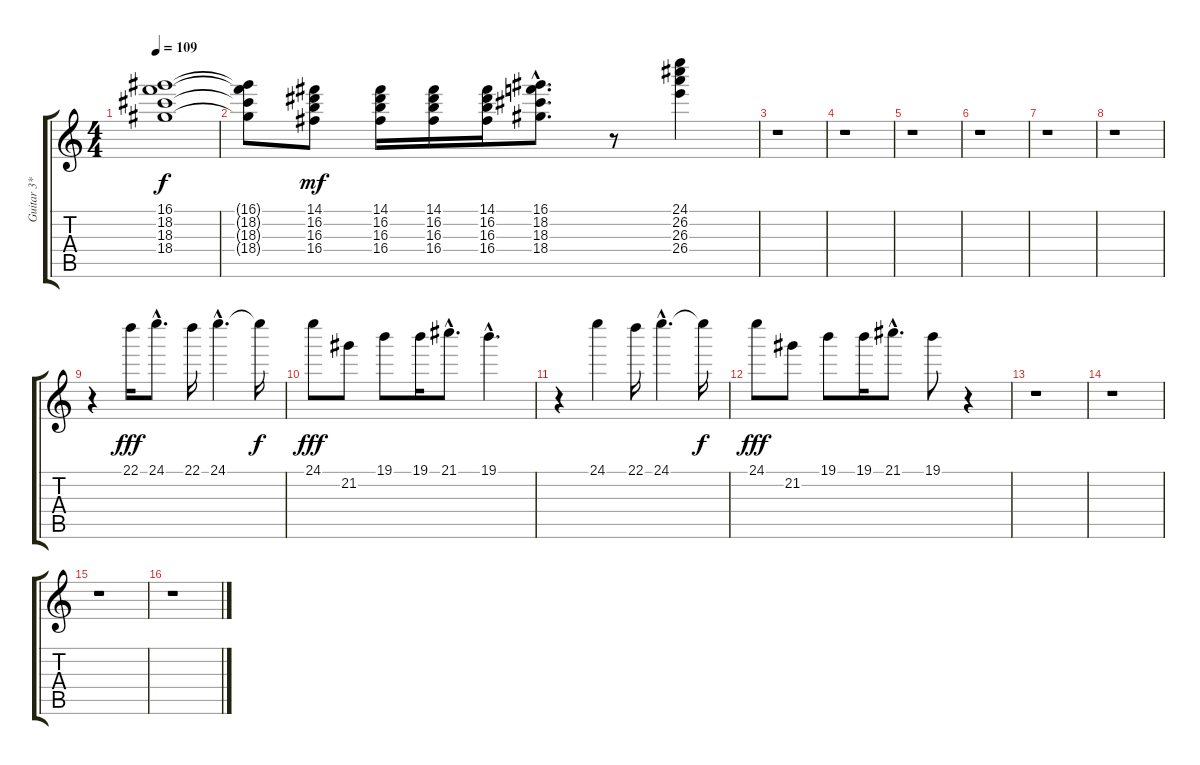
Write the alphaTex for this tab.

\track ("Guitar 3*" "Guitar 3*") {instrument overdrivenguitar}
\staff {score tabs}
\tuning (E4 B3 G3 D3 A2 E2) {hide}
\ts (4 4)
\tempo 109
\clef g2
\ks c
(16.1{t} 18.2{t} 18.3{t} 18.4{t}).1{dy f} |
(16.1{t} 18.2{t} 18.3{t} 18.4{t}).8 (14.1 16.2 16.3 16.4).8{dy mf} (14.1 16.2 16.3 16.4).16 (14.1 16.2 16.3 16.4).16 (14.1 16.2 16.3 16.4).16 (16.1{hac} 18.2{hac} 18.3{hac} 18.4{hac}).8{d} r.8 (24.1 26.2 26.3 26.4).4 |
r.1 |
r.1 |
r.1 |
r.1 |
r.1 |
r.1 |
r.4 22.1.16{dy fff} 24.1{hac}.8{d} 22.1.16 24.1{hac}.4{d} 24.1{t}.16{dy f} |
24.1.8{dy fff} 21.2.8 19.1.8 19.1.16 21.1{hac}.8{d} 19.1{hac}.4{d} |
r.4 24.1.4 22.1.16 24.1{hac}.4{d} 24.1{t}.16{dy f} |
24.1.8{dy fff} 21.2.8 19.1.8 19.1.16 21.1{hac}.8{d} 19.1.8 r.4 |
r.1 |
r.1 |
r.1 |
r.1
